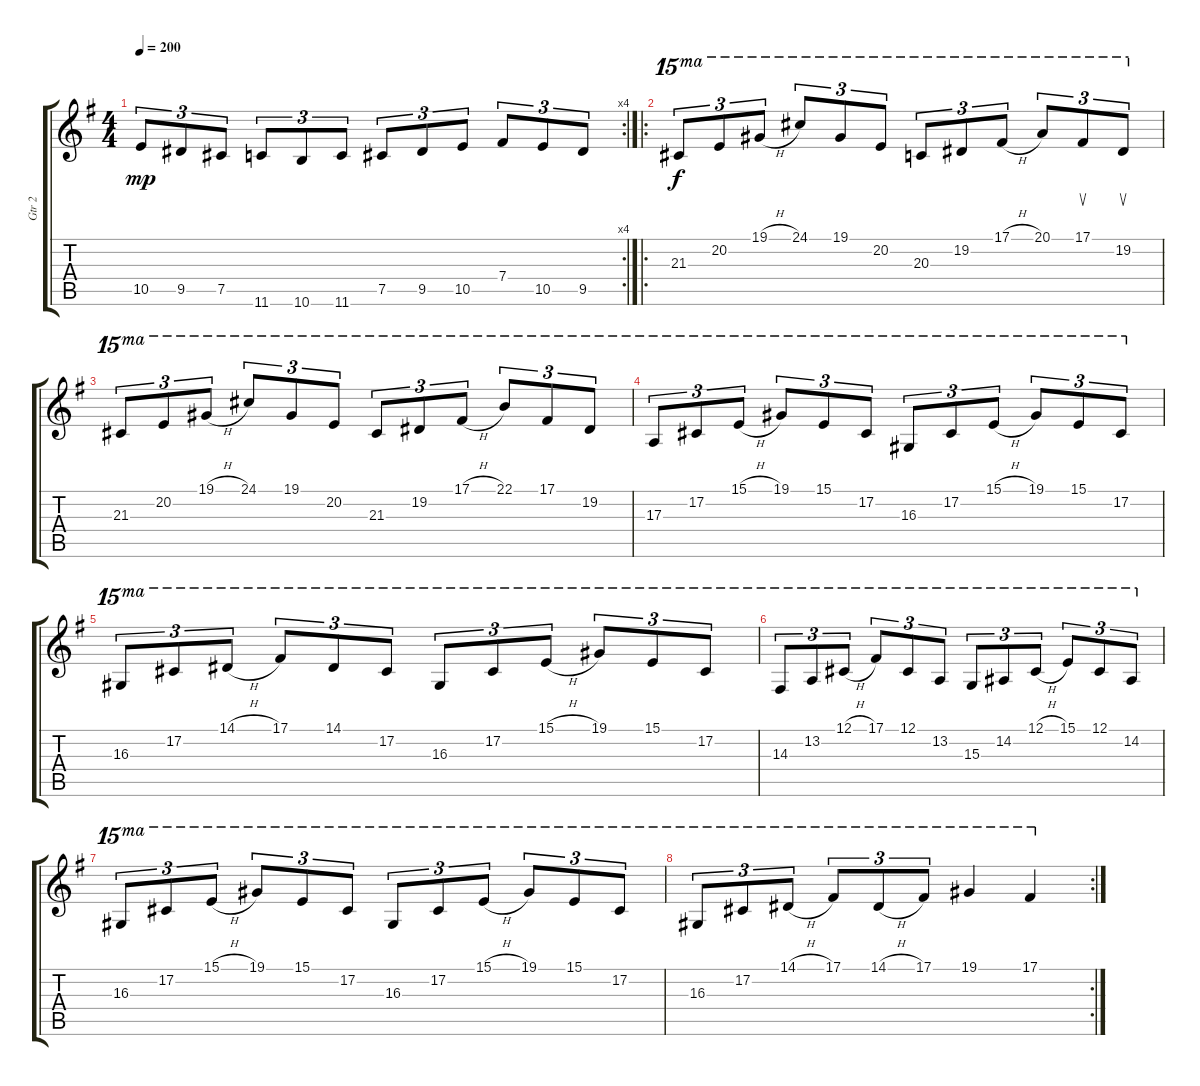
\track ("Gtr 2" "Gtr 2") {instrument distortionguitar}
\staff {score tabs}
\tuning (Db4 Ab3 E3 B2 Gb2 Db2) {hide}
\rc 4
\ts (4 4)
\tempo 200
\clef g2
\ks g
10.5.8{tu (3 2) dy mp} 9.5.8{tu (3 2)} 7.5.8{tu (3 2)} 11.6.8{tu (3 2)} 10.6.8{tu (3 2)} 11.6.8{tu (3 2)} 7.5.8{tu (3 2)} 9.5.8{tu (3 2)} 10.5.8{tu (3 2)} 7.4.8{tu (3 2)} 10.5.8{tu (3 2)} 9.5.8{tu (3 2)} |
\ro
21.3.8{tu (3 2) ot 15ma dy f} 20.2.8{tu (3 2) ot 15ma} 19.1{h}.8{tu (3 2) ot 15ma} 24.1.8{tu (3 2) ot 15ma} 19.1.8{tu (3 2) ot 15ma} 20.2.8{tu (3 2) ot 15ma} 20.3.8{tu (3 2) ot 15ma} 19.2.8{tu (3 2) ot 15ma} 17.1{h}.8{tu (3 2) ot 15ma} 20.1.8{tu (3 2) ot 15ma} 17.1.8{su tu (3 2) ot 15ma} 19.2.8{su tu (3 2) ot 15ma} |
21.3.8{tu (3 2) ot 15ma} 20.2.8{tu (3 2) ot 15ma} 19.1{h}.8{tu (3 2) ot 15ma} 24.1.8{tu (3 2) ot 15ma} 19.1.8{tu (3 2) ot 15ma} 20.2.8{tu (3 2) ot 15ma} 21.3.8{tu (3 2) ot 15ma} 19.2.8{tu (3 2) ot 15ma} 17.1{h}.8{tu (3 2) ot 15ma} 22.1.8{tu (3 2) ot 15ma} 17.1.8{tu (3 2) ot 15ma} 19.2.8{tu (3 2) ot 15ma} |
17.3.8{tu (3 2) ot 15ma} 17.2.8{tu (3 2) ot 15ma} 15.1{h}.8{tu (3 2) ot 15ma} 19.1.8{tu (3 2) ot 15ma} 15.1.8{tu (3 2) ot 15ma} 17.2.8{tu (3 2) ot 15ma} 16.3.8{tu (3 2) ot 15ma} 17.2.8{tu (3 2) ot 15ma} 15.1{h}.8{tu (3 2) ot 15ma} 19.1.8{tu (3 2) ot 15ma} 15.1.8{tu (3 2) ot 15ma} 17.2.8{tu (3 2) ot 15ma} |
16.3.8{tu (3 2) ot 15ma} 17.2.8{tu (3 2) ot 15ma} 14.1{h}.8{tu (3 2) ot 15ma} 17.1.8{tu (3 2) ot 15ma} 14.1.8{tu (3 2) ot 15ma} 17.2.8{tu (3 2) ot 15ma} 16.3.8{tu (3 2) ot 15ma} 17.2.8{tu (3 2) ot 15ma} 15.1{h}.8{tu (3 2) ot 15ma} 19.1.8{tu (3 2) ot 15ma} 15.1.8{tu (3 2) ot 15ma} 17.2.8{tu (3 2) ot 15ma} |
14.3.8{tu (3 2) ot 15ma} 13.2.8{tu (3 2) ot 15ma} 12.1{h}.8{tu (3 2) ot 15ma} 17.1.8{tu (3 2) ot 15ma} 12.1.8{tu (3 2) ot 15ma} 13.2.8{tu (3 2) ot 15ma} 15.3.8{tu (3 2) ot 15ma} 14.2.8{tu (3 2) ot 15ma} 12.1{h}.8{tu (3 2) ot 15ma} 15.1.8{tu (3 2) ot 15ma} 12.1.8{tu (3 2) ot 15ma} 14.2.8{tu (3 2) ot 15ma} |
16.3.8{tu (3 2) ot 15ma} 17.2.8{tu (3 2) ot 15ma} 15.1{h}.8{tu (3 2) ot 15ma} 19.1.8{tu (3 2) ot 15ma} 15.1.8{tu (3 2) ot 15ma} 17.2.8{tu (3 2) ot 15ma} 16.3.8{tu (3 2) ot 15ma} 17.2.8{tu (3 2) ot 15ma} 15.1{h}.8{tu (3 2) ot 15ma} 19.1.8{tu (3 2) ot 15ma} 15.1.8{tu (3 2) ot 15ma} 17.2.8{tu (3 2) ot 15ma} |
\rc 2
16.3.8{tu (3 2) ot 15ma} 17.2.8{tu (3 2) ot 15ma} 14.1{h}.8{tu (3 2) ot 15ma} 17.1.8{tu (3 2) ot 15ma} 14.1{h}.8{tu (3 2) ot 15ma} 17.1.8{tu (3 2) ot 15ma} 19.1.4{ot 15ma} 17.1.4{ot 15ma}
